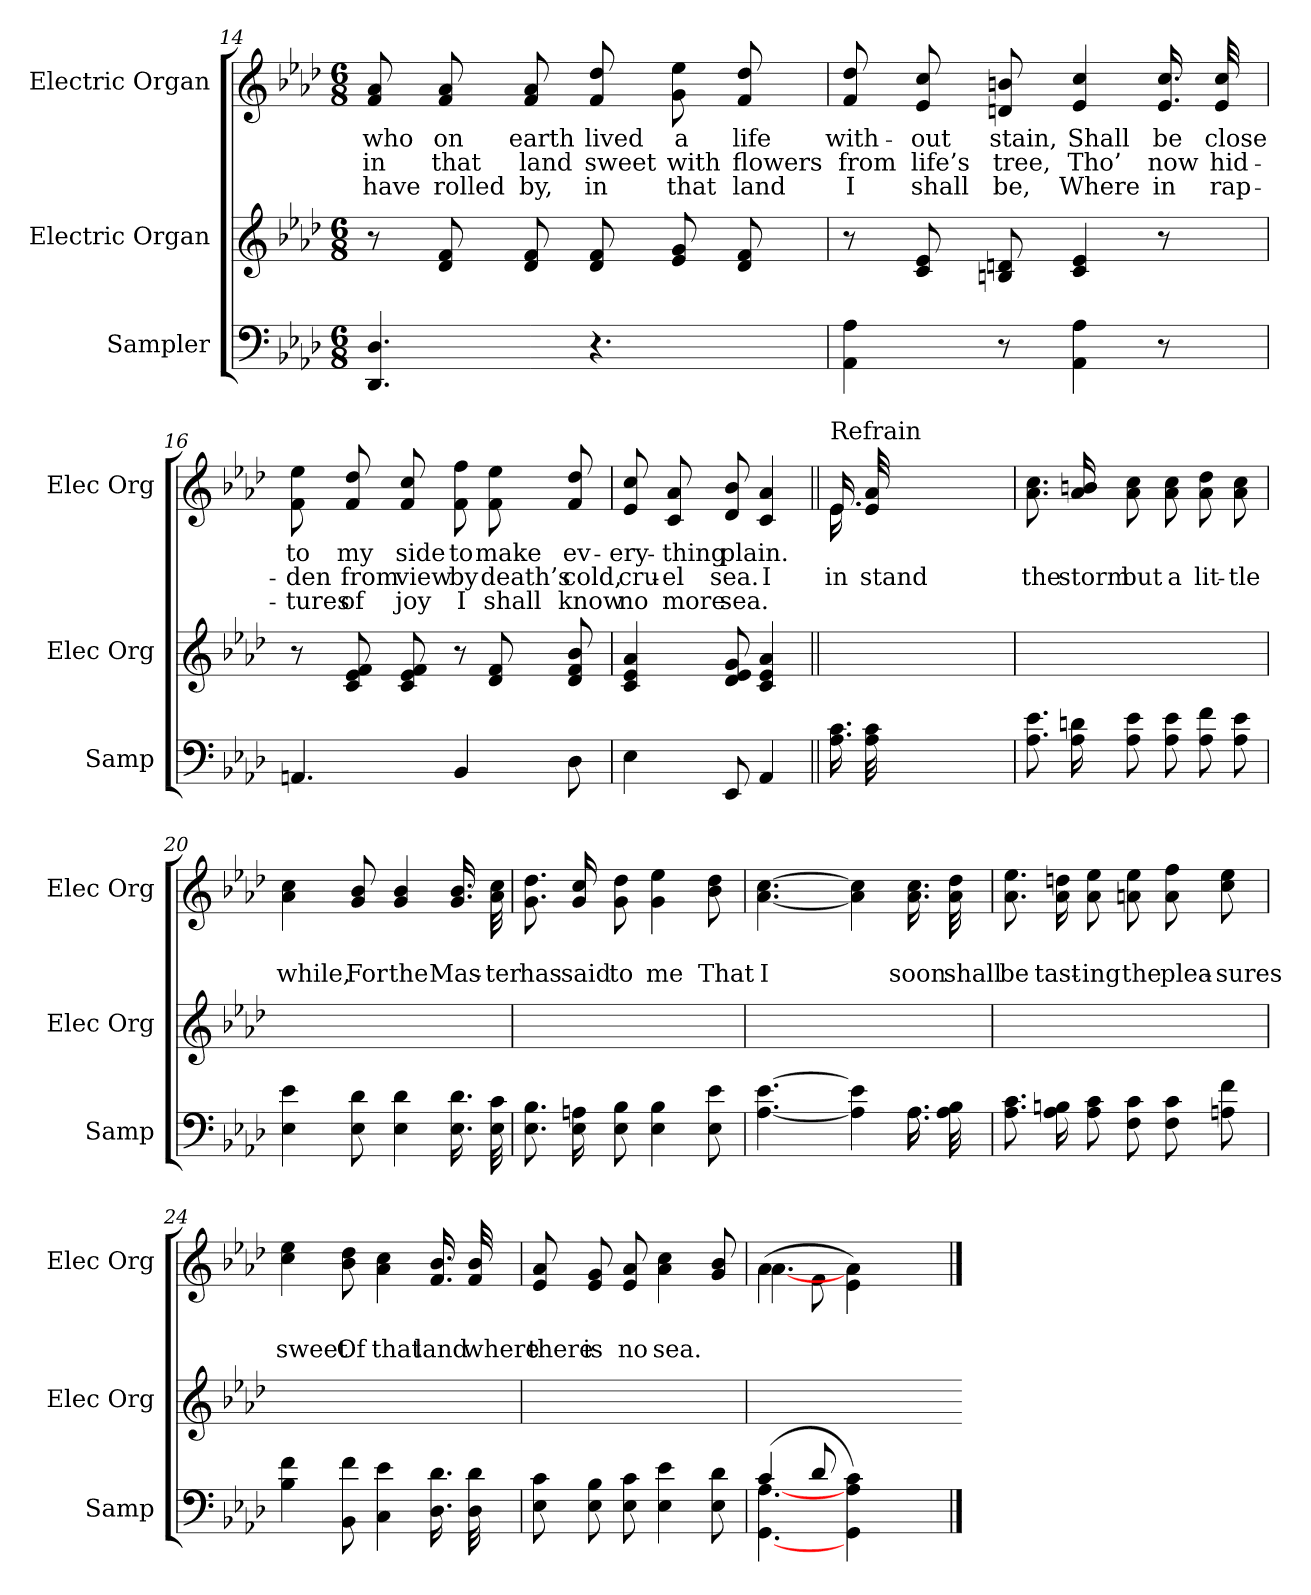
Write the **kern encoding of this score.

**kern	**kern	**kern	**text	**text	**text
*part3	*part2	*part1	*part1	*part1	*part1
*staff3	*staff2	*staff1	*staff1	*staff1	*staff1
*I"Sampler	*I"Electric Organ	*I"Electric Organ	*	*	*
*I'Samp	*I'Elec Org	*I'Elec Org	*	*	*
*clefF4	*clefG2	*clefG2	*	*	*
*k[b-e-a-d-]	*k[b-e-a-d-]	*k[b-e-a-d-]	*	*	*
*A-:	*A-:	*A-:	*	*	*
*M6/8	*M6/8	*M6/8	*	*	*
=14	=14	=14	=14	=14	=14
4.DD- 4.D-	8r	8f 8a-	who	in	have
.	8d- 8f	8f 8a-	on	that	rolled
.	8d- 8f	8f 8a-	earth	land	by,
4.r	8d- 8f	8f 8dd-	lived	sweet	in
.	8e- 8g	8g 8ee-	a	with	that
.	8d- 8f	8f 8dd-	life	flowers	land
=15	=15	=15	=15	=15	=15
4AA- 4A-	8r	8f 8dd-	with-	from	I
.	8c 8e-	8e- 8cc	-out	life’s	shall
8r	8Bn 8dn	8dn 8bn	stain,	tree,	be,
4AA- 4A-	4c 4e-	4e- 4cc	Shall	Tho’	Where
8r	8r	16.e- 16.cc	be	now	in
.	.	32e- 32cc	close	hid-	rap-
=16	=16	=16	=16	=16	=16
4.AAn	8r	8f 8ee-	to	-den	-tures
.	8c 8e- 8f	8f 8dd-	my	from	of
.	8c 8e- 8f	8f 8cc	side	view	joy
4BB-	8r	8f 8ff	to	by	I
.	8d- 8f	8f 8ee-	make	death’s	shall
8D-	8d- 8f 8b-	8f 8dd-	ev-	cold,	know
=17	=17	=17	=17	=17	=17
4E-	4c 4e- 4a-	8e- 8cc	-ery-	cru-	no
.	.	8c 8a-	-thing	-el	more
8EE-	8d- 8e- 8g	8d- 8b-	plain.	sea.	sea.
4AA-	4c 4e- 4a-	4c 4a-	.	I	.
=18||	=18||	=18||	=18||	=18||	=18||
*	*	*^	*	*	*
!	!	!LO:TX:t=Refrain	!	!	!	!
16.A- 16.c	2.ryy	16.e-/	16.e-	.	in	.
32A- 32c	.	32e- 32a-	2ryy	.	stand	.
2ryy	.	2ryy	.	.	.	.
.	.	.	8ryy	.	.	.
8ryy	.	8ryy	.	.	.	.
.	.	.	32ryy	.	.	.
*	*	*v	*v	*	*	*
=19	=19	=19	=19	=19	=19
8.A- 8.e-	2.ryy	8.a- 8.cc	.	the	.
16A- 16dn	.	16a- 16bn	.	storm	.
8A- 8e-	.	8a- 8cc	.	but	.
8A- 8e-	.	8a- 8cc	.	a	.
8A- 8f	.	8a- 8dd-	.	lit-	.
8A- 8e-	.	8a- 8cc	.	-tle	.
=20	=20	=20	=20	=20	=20
4E- 4e-	2.ryy	4a- 4cc	.	while,	.
8E- 8d-	.	8g 8b-	.	For	.
4E- 4d-	.	4g 4b-	.	the	.
16.E- 16.d-	.	16.g 16.b-	.	Mas-	.
32E- 32c	.	32a- 32cc	.	-ter	.
=21	=21	=21	=21	=21	=21
8.E- 8.B-	2.ryy	8.g 8.dd-	.	has	.
16E- 16An	.	16g 16cc	.	said	.
8E- 8B-	.	8g 8dd-	.	to	.
4E- 4B-	.	4g 4ee-	.	me	.
8E- 8e-	.	8b- 8dd-	.	That	.
=22	=22	=22	=22	=22	=22
*^	*	*	*	*	*
[4.A- [4.e-	8ryy	2.ryy	[4.a- [4.cc	.	I	.
*v	*v	*	*	*	*	*
4A-] 4e-]	.	4a-] 4cc]	.	.	.
*^	*	*	*	*	*
16.A-\	16.A-	.	16.a- 16.cc	.	soon	.
32A- 32B-	32ryy	.	32a- 32dd-	.	shall	.
*v	*v	*	*	*	*	*
=23	=23	=23	=23	=23	=23
8.A- 8.c	2.ryy	8.a- 8.ee-	.	be	.
16A- 16Bn	.	16a- 16ddn	.	tast-	.
8A- 8c	.	8a- 8ee-	.	-ing	.
8F 8c	.	8an 8ee-	.	the	.
8F 8c	.	8a 8ff	.	plea-	.
8An 8f	.	8cc 8ee-	.	-sures	.
=24	=24	=24	=24	=24	=24
4B- 4f	2.ryy	4cc 4ee-	.	sweet	.
8BB- 8f	.	8b- 8dd-	.	Of	.
4C\ 4e-\	.	4a- 4cc	.	that	.
16.D- 16.d-	.	16.f 16.b-	.	land	.
32D- 32d-	.	32f 32b-	.	where	.
=25	=25	=25	=25	=25	=25
8E- 8c	2.ryy	8e- 8a-	.	there	.
8E- 8B-	.	8e- 8g	.	is	.
8E- 8c	.	8e- 8a-	.	no	.
4E- 4e-	.	4a- 4cc	.	sea.	.
8E- 8d-	.	8g 8b-	.	.	.
=26	=26	=26	=26	=26	=26
*^	*	*^	*	*	*
(4c/	[4.GG [4.A-	2.ryy	(4a-\	[4.a-	.	.	.
8d-/	.	.	8f\	.	.	.	.
4GG 4A- 4c)	8ryy	.	4e-\ 4a-\)	8ryy	.	.	.
.	4ryy	.	.	4ryy	.	.	.
8ryy	.	.	8ryy	.	.	.	.
*v	*v	*	*v	*v	*	*	*
==	=	==	==	==	==
*-	*-	*-	*-	*-	*-
